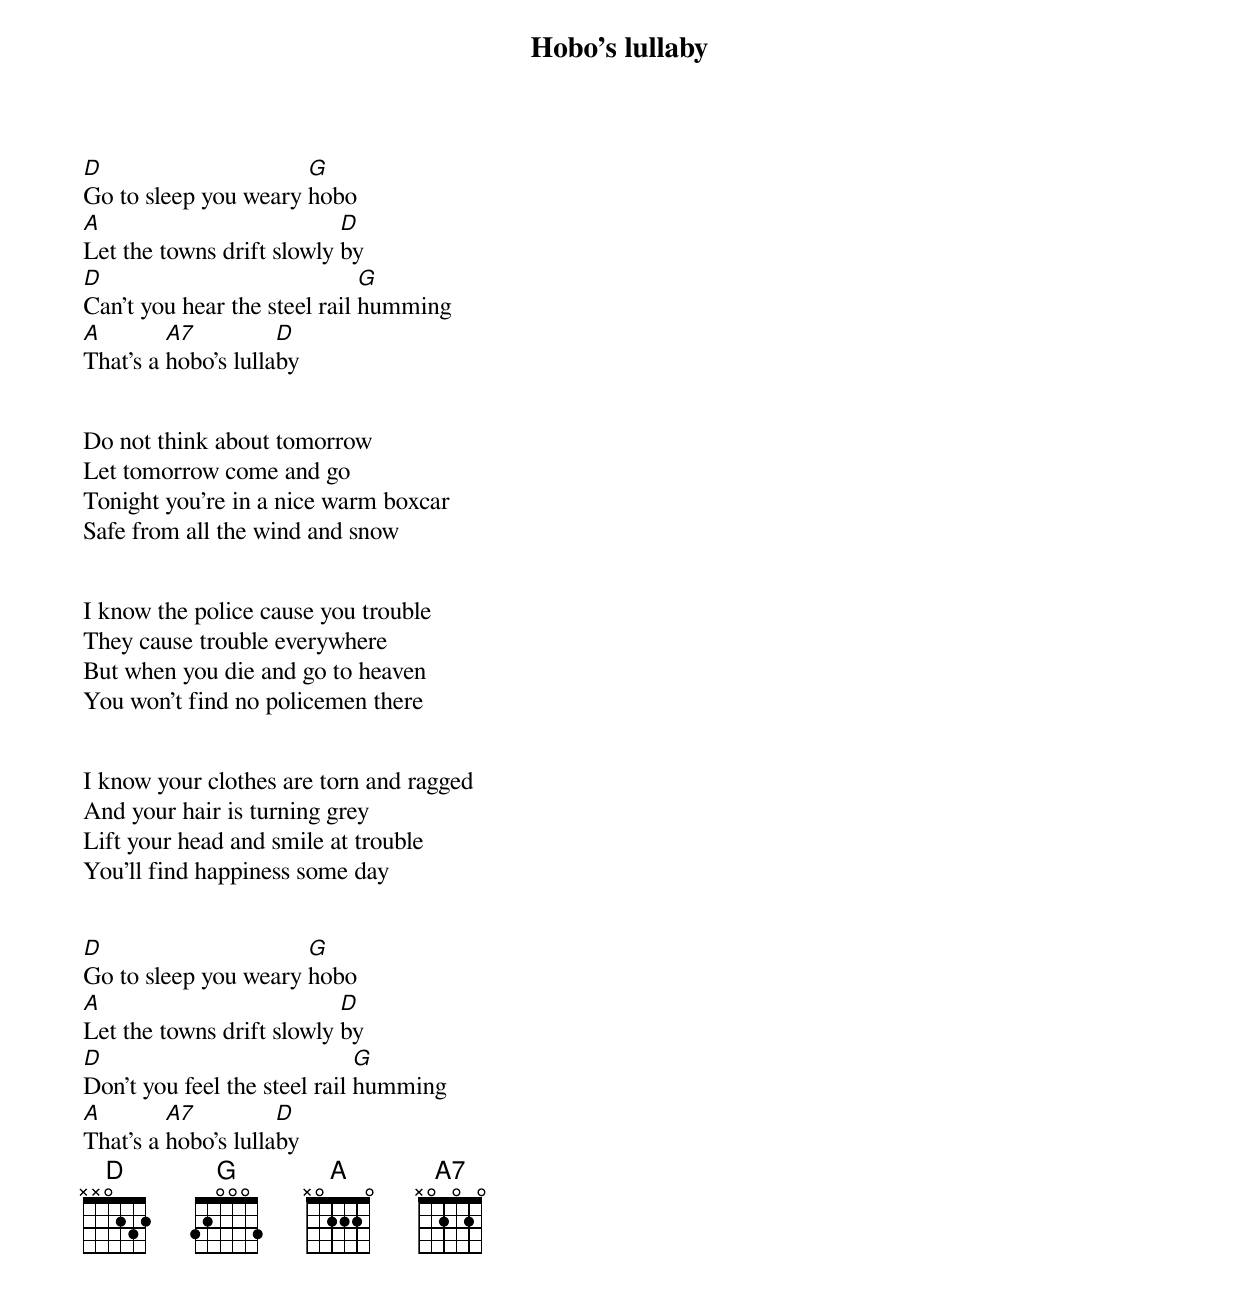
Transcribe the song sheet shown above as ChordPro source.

{title: Hobo's lullaby}
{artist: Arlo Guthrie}
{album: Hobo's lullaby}
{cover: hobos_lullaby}
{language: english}
{columns: 2}
{define: D frets X X 0 2 3 2}
{define: G frets 3 2 0 0 0 3}
{define: A frets X 0 2 2 2 0}
{define: A7 frets X 0 2 0 2 0}


[D]Go to sleep you weary [G]hobo
[A]Let the towns drift slowly [D]by
[D]Can't you hear the steel rail [G]humming
[A]That's a [A7]hobo's lulla[D]by


Do not think about tomorrow
Let tomorrow come and go
Tonight you're in a nice warm boxcar
Safe from all the wind and snow


I know the police cause you trouble
They cause trouble everywhere
But when you die and go to heaven
You won't find no policemen there


I know your clothes are torn and ragged
And your hair is turning grey
Lift your head and smile at trouble
You'll find happiness some day


[D]Go to sleep you weary [G]hobo
[A]Let the towns drift slowly [D]by
[D]Don't you feel the steel rail [G]humming
[A]That's a [A7]hobo's lulla[D]by
